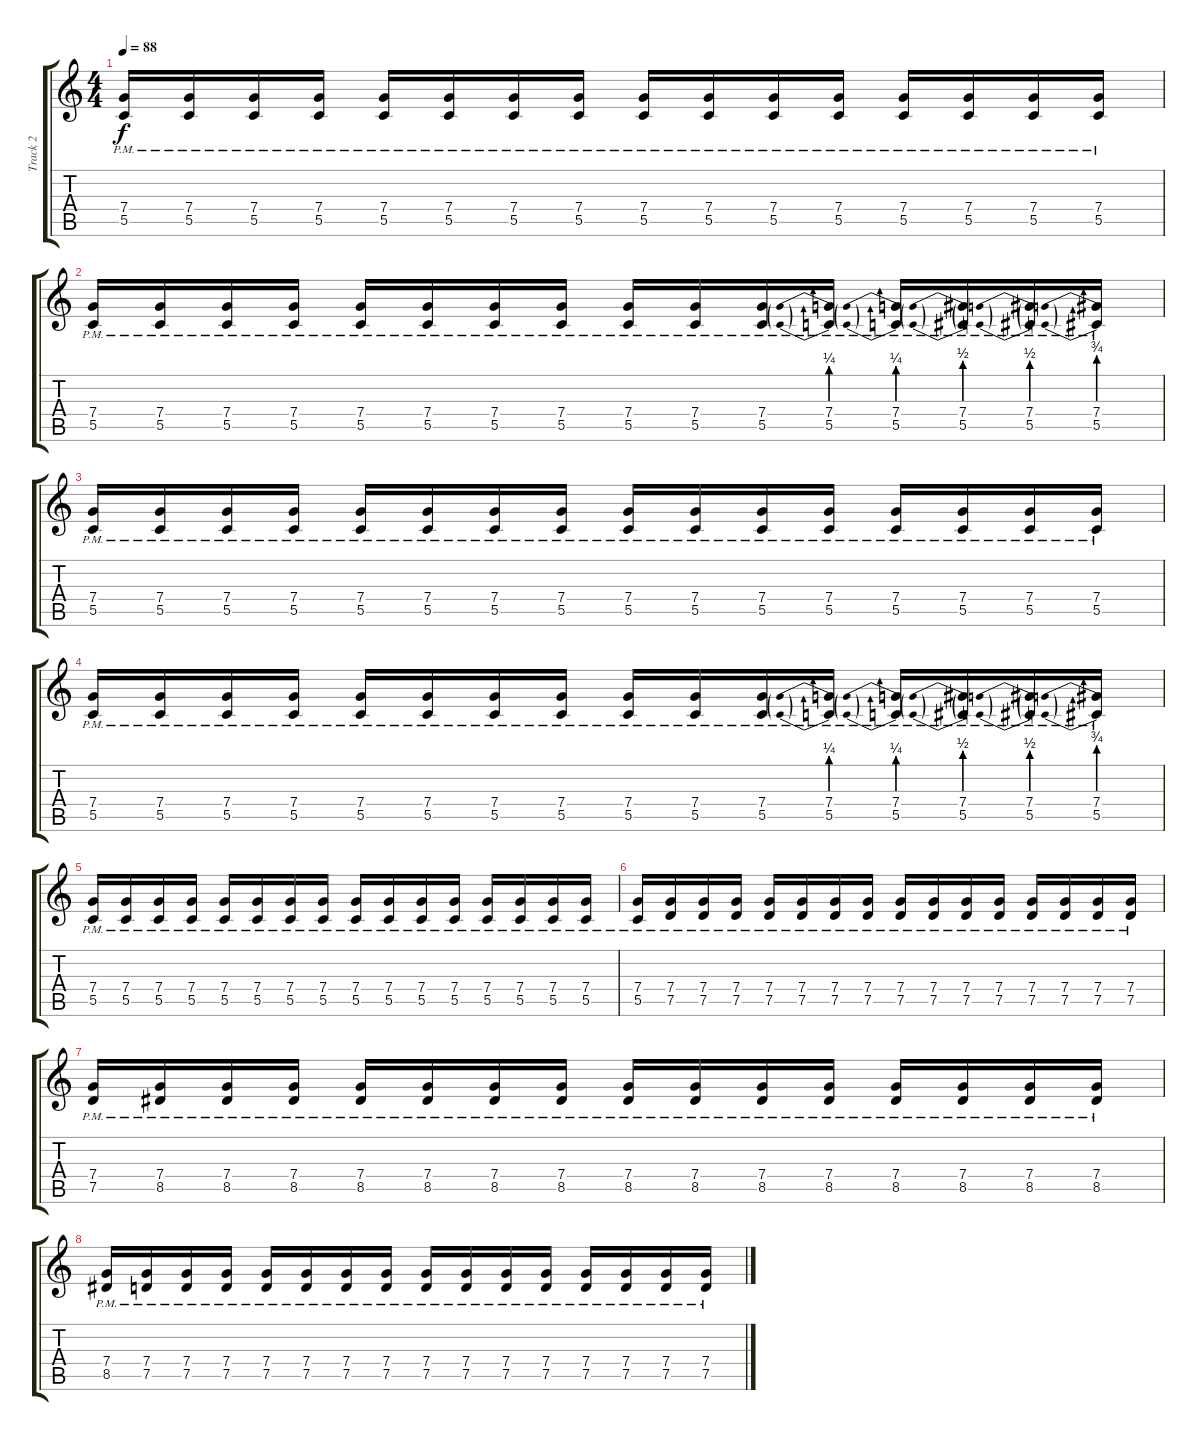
\track ("Track 2" "Track 2") {instrument distortionguitar}
\staff {score tabs}
\tuning (D4 A3 F3 C3 G2 C2) {hide}
\ts (4 4)
\tempo 88
\clef g2
\ks c
(7.4{pm} 5.5{pm}).16{dy f} (7.4{pm} 5.5{pm}).16 (7.4{pm} 5.5{pm}).16 (7.4{pm} 5.5{pm}).16 (7.4{pm} 5.5{pm}).16 (7.4{pm} 5.5{pm}).16 (7.4{pm} 5.5{pm}).16 (7.4{pm} 5.5{pm}).16 (7.4{pm} 5.5{pm}).16 (7.4{pm} 5.5{pm}).16 (7.4{pm} 5.5{pm}).16 (7.4{pm} 5.5{pm}).16 (7.4{pm} 5.5{pm}).16 (7.4{pm} 5.5{pm}).16 (7.4{pm} 5.5{pm}).16 (7.4{pm} 5.5{pm}).16 |
(7.4{pm} 5.5{pm}).16 (7.4{pm} 5.5{pm}).16 (7.4{pm} 5.5{pm}).16 (7.4{pm} 5.5{pm}).16 (7.4{pm} 5.5{pm}).16 (7.4{pm} 5.5{pm}).16 (7.4{pm} 5.5{pm}).16 (7.4{pm} 5.5{pm}).16 (7.4{pm} 5.5{pm}).16 (7.4{pm} 5.5{pm}).16 (7.4{pm} 5.5{pm}).16 (7.4{be (prebend 0 1 60 1) pm} 5.5{be (prebend 0 1 60 1) pm}).16 (7.4{be (prebend 0 1 60 1) pm} 5.5{be (prebend 0 1 60 1) pm}).16 (7.4{be (prebend 0 2 60 2) pm} 5.5{be (prebend 0 2 60 2) pm}).16 (7.4{be (prebend 0 2 60 2) pm} 5.5{be (prebend 0 2 60 2) pm}).16 (7.4{be (prebend 0 3 60 3) pm} 5.5{be (prebend 0 3 60 3) pm}).16 |
(7.4{pm} 5.5{pm}).16 (7.4{pm} 5.5{pm}).16 (7.4{pm} 5.5{pm}).16 (7.4{pm} 5.5{pm}).16 (7.4{pm} 5.5{pm}).16 (7.4{pm} 5.5{pm}).16 (7.4{pm} 5.5{pm}).16 (7.4{pm} 5.5{pm}).16 (7.4{pm} 5.5{pm}).16 (7.4{pm} 5.5{pm}).16 (7.4{pm} 5.5{pm}).16 (7.4{pm} 5.5{pm}).16 (7.4{pm} 5.5{pm}).16 (7.4{pm} 5.5{pm}).16 (7.4{pm} 5.5{pm}).16 (7.4{pm} 5.5{pm}).16 |
(7.4{pm} 5.5{pm}).16 (7.4{pm} 5.5{pm}).16 (7.4{pm} 5.5{pm}).16 (7.4{pm} 5.5{pm}).16 (7.4{pm} 5.5{pm}).16 (7.4{pm} 5.5{pm}).16 (7.4{pm} 5.5{pm}).16 (7.4{pm} 5.5{pm}).16 (7.4{pm} 5.5{pm}).16 (7.4{pm} 5.5{pm}).16 (7.4{pm} 5.5{pm}).16 (7.4{be (prebend 0 1 60 1) pm} 5.5{be (prebend 0 1 60 1) pm}).16 (7.4{be (prebend 0 1 60 1) pm} 5.5{be (prebend 0 1 60 1) pm}).16 (7.4{be (prebend 0 2 60 2) pm} 5.5{be (prebend 0 2 60 2) pm}).16 (7.4{be (prebend 0 2 60 2) pm} 5.5{be (prebend 0 2 60 2) pm}).16 (7.4{be (prebend 0 3 60 3) pm} 5.5{be (prebend 0 3 60 3) pm}).16 |
(7.4{pm} 5.5{pm}).16 (7.4{pm} 5.5{pm}).16 (7.4{pm} 5.5{pm}).16 (7.4{pm} 5.5{pm}).16 (7.4{pm} 5.5{pm}).16 (7.4{pm} 5.5{pm}).16 (7.4{pm} 5.5{pm}).16 (7.4{pm} 5.5{pm}).16 (7.4{pm} 5.5{pm}).16 (7.4{pm} 5.5{pm}).16 (7.4{pm} 5.5{pm}).16 (7.4{pm} 5.5{pm}).16 (7.4{pm} 5.5{pm}).16 (7.4{pm} 5.5{pm}).16 (7.4{pm} 5.5{pm}).16 (7.4{pm} 5.5{pm}).16 |
(7.4{pm} 5.5{pm}).16 (7.4{pm} 7.5{pm}).16 (7.4{pm} 7.5{pm}).16 (7.4{pm} 7.5{pm}).16 (7.4{pm} 7.5{pm}).16 (7.4{pm} 7.5{pm}).16 (7.4{pm} 7.5{pm}).16 (7.4{pm} 7.5{pm}).16 (7.4{pm} 7.5{pm}).16 (7.4{pm} 7.5{pm}).16 (7.4{pm} 7.5{pm}).16 (7.4{pm} 7.5{pm}).16 (7.4{pm} 7.5{pm}).16 (7.4{pm} 7.5{pm}).16 (7.4{pm} 7.5{pm}).16 (7.4{pm} 7.5{pm}).16 |
(7.4{pm} 7.5{pm}).16 (7.4{pm} 8.5{pm}).16 (7.4{pm} 8.5{pm}).16 (7.4{pm} 8.5{pm}).16 (7.4{pm} 8.5{pm}).16 (7.4{pm} 8.5{pm}).16 (7.4{pm} 8.5{pm}).16 (7.4{pm} 8.5{pm}).16 (7.4{pm} 8.5{pm}).16 (7.4{pm} 8.5{pm}).16 (7.4{pm} 8.5{pm}).16 (7.4{pm} 8.5{pm}).16 (7.4{pm} 8.5{pm}).16 (7.4{pm} 8.5{pm}).16 (7.4{pm} 8.5{pm}).16 (7.4{pm} 8.5{pm}).16 |
(7.4{pm} 8.5{pm}).16 (7.4{pm} 7.5{pm}).16 (7.4{pm} 7.5{pm}).16 (7.4{pm} 7.5{pm}).16 (7.4{pm} 7.5{pm}).16 (7.4{pm} 7.5{pm}).16 (7.4{pm} 7.5{pm}).16 (7.4{pm} 7.5{pm}).16 (7.4{pm} 7.5{pm}).16 (7.4{pm} 7.5{pm}).16 (7.4{pm} 7.5{pm}).16 (7.4{pm} 7.5{pm}).16 (7.4{pm} 7.5{pm}).16 (7.4{pm} 7.5{pm}).16 (7.4{pm} 7.5{pm}).16 (7.4{pm} 7.5{pm}).16
